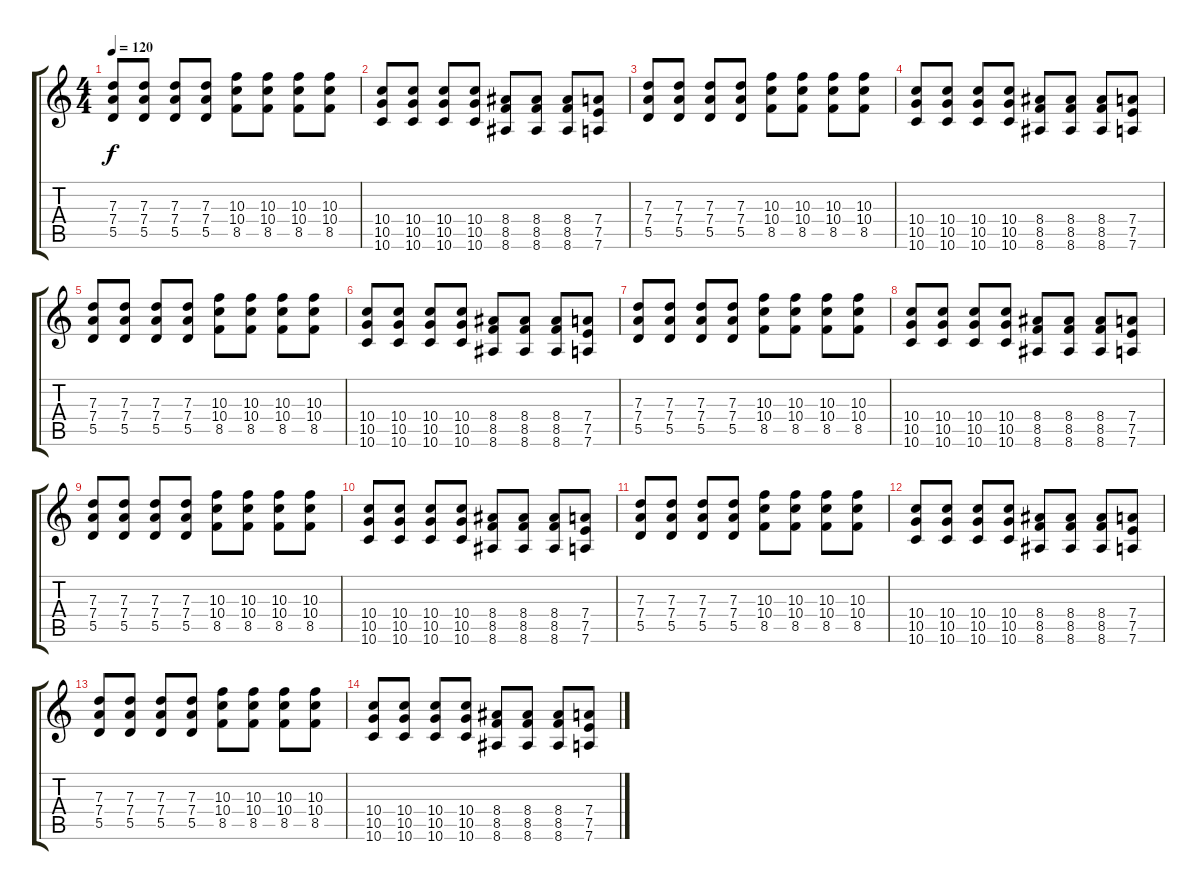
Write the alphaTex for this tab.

\track "" {instrument distortionguitar}
\staff {score tabs}
\tuning (E4 B3 G3 D3 A2 D2) {hide}
\ts (4 4)
\tempo 120
\clef g2
\ks c
(7.3 7.4 5.5).8{dy f} (7.3 7.4 5.5).8 (7.3 7.4 5.5).8 (7.3 7.4 5.5).8 (10.3 10.4 8.5).8 (10.3 10.4 8.5).8 (10.3 10.4 8.5).8 (10.3 10.4 8.5).8 |
(10.4 10.5 10.6).8 (10.4 10.5 10.6).8 (10.4 10.5 10.6).8 (10.4 10.5 10.6).8 (8.4 8.5 8.6).8 (8.4 8.5 8.6).8 (8.4 8.5 8.6).8 (7.4 7.5 7.6).8{txt ""} |
(7.3 7.4 5.5).8 (7.3 7.4 5.5).8 (7.3 7.4 5.5).8 (7.3 7.4 5.5).8 (10.3 10.4 8.5).8 (10.3 10.4 8.5).8 (10.3 10.4 8.5).8 (10.3 10.4 8.5).8 |
(10.4 10.5 10.6).8 (10.4 10.5 10.6).8 (10.4 10.5 10.6).8 (10.4 10.5 10.6).8 (8.4 8.5 8.6).8 (8.4 8.5 8.6).8 (8.4 8.5 8.6).8 (7.4 7.5 7.6).8 |
(7.3 7.4 5.5).8 (7.3 7.4 5.5).8 (7.3 7.4 5.5).8 (7.3 7.4 5.5).8 (10.3 10.4 8.5).8 (10.3 10.4 8.5).8 (10.3 10.4 8.5).8 (10.3 10.4 8.5).8 |
(10.4 10.5 10.6).8 (10.4 10.5 10.6).8 (10.4 10.5 10.6).8 (10.4 10.5 10.6).8 (8.4 8.5 8.6).8 (8.4 8.5 8.6).8 (8.4 8.5 8.6).8 (7.4 7.5 7.6).8 |
(7.3 7.4 5.5).8 (7.3 7.4 5.5).8 (7.3 7.4 5.5).8 (7.3 7.4 5.5).8 (10.3 10.4 8.5).8 (10.3 10.4 8.5).8 (10.3 10.4 8.5).8 (10.3 10.4 8.5).8 |
(10.4 10.5 10.6).8 (10.4 10.5 10.6).8 (10.4 10.5 10.6).8 (10.4 10.5 10.6).8 (8.4 8.5 8.6).8 (8.4 8.5 8.6).8 (8.4 8.5 8.6).8 (7.4 7.5 7.6).8 |
(7.3 7.4 5.5).8 (7.3 7.4 5.5).8 (7.3 7.4 5.5).8 (7.3 7.4 5.5).8 (10.3 10.4 8.5).8 (10.3 10.4 8.5).8 (10.3 10.4 8.5).8 (10.3 10.4 8.5).8 |
(10.4 10.5 10.6).8 (10.4 10.5 10.6).8 (10.4 10.5 10.6).8 (10.4 10.5 10.6).8 (8.4 8.5 8.6).8 (8.4 8.5 8.6).8 (8.4 8.5 8.6).8 (7.4 7.5 7.6).8 |
(7.3 7.4 5.5).8 (7.3 7.4 5.5).8 (7.3 7.4 5.5).8 (7.3 7.4 5.5).8 (10.3 10.4 8.5).8 (10.3 10.4 8.5).8 (10.3 10.4 8.5).8 (10.3 10.4 8.5).8 |
(10.4 10.5 10.6).8 (10.4 10.5 10.6).8 (10.4 10.5 10.6).8 (10.4 10.5 10.6).8 (8.4 8.5 8.6).8 (8.4 8.5 8.6).8 (8.4 8.5 8.6).8 (7.4 7.5 7.6).8 |
(7.3 7.4 5.5).8 (7.3 7.4 5.5).8 (7.3 7.4 5.5).8 (7.3 7.4 5.5).8 (10.3 10.4 8.5).8 (10.3 10.4 8.5).8 (10.3 10.4 8.5).8 (10.3 10.4 8.5).8 |
(10.4 10.5 10.6).8 (10.4 10.5 10.6).8 (10.4 10.5 10.6).8 (10.4 10.5 10.6).8 (8.4 8.5 8.6).8 (8.4 8.5 8.6).8 (8.4 8.5 8.6).8 (7.4 7.5 7.6).8
